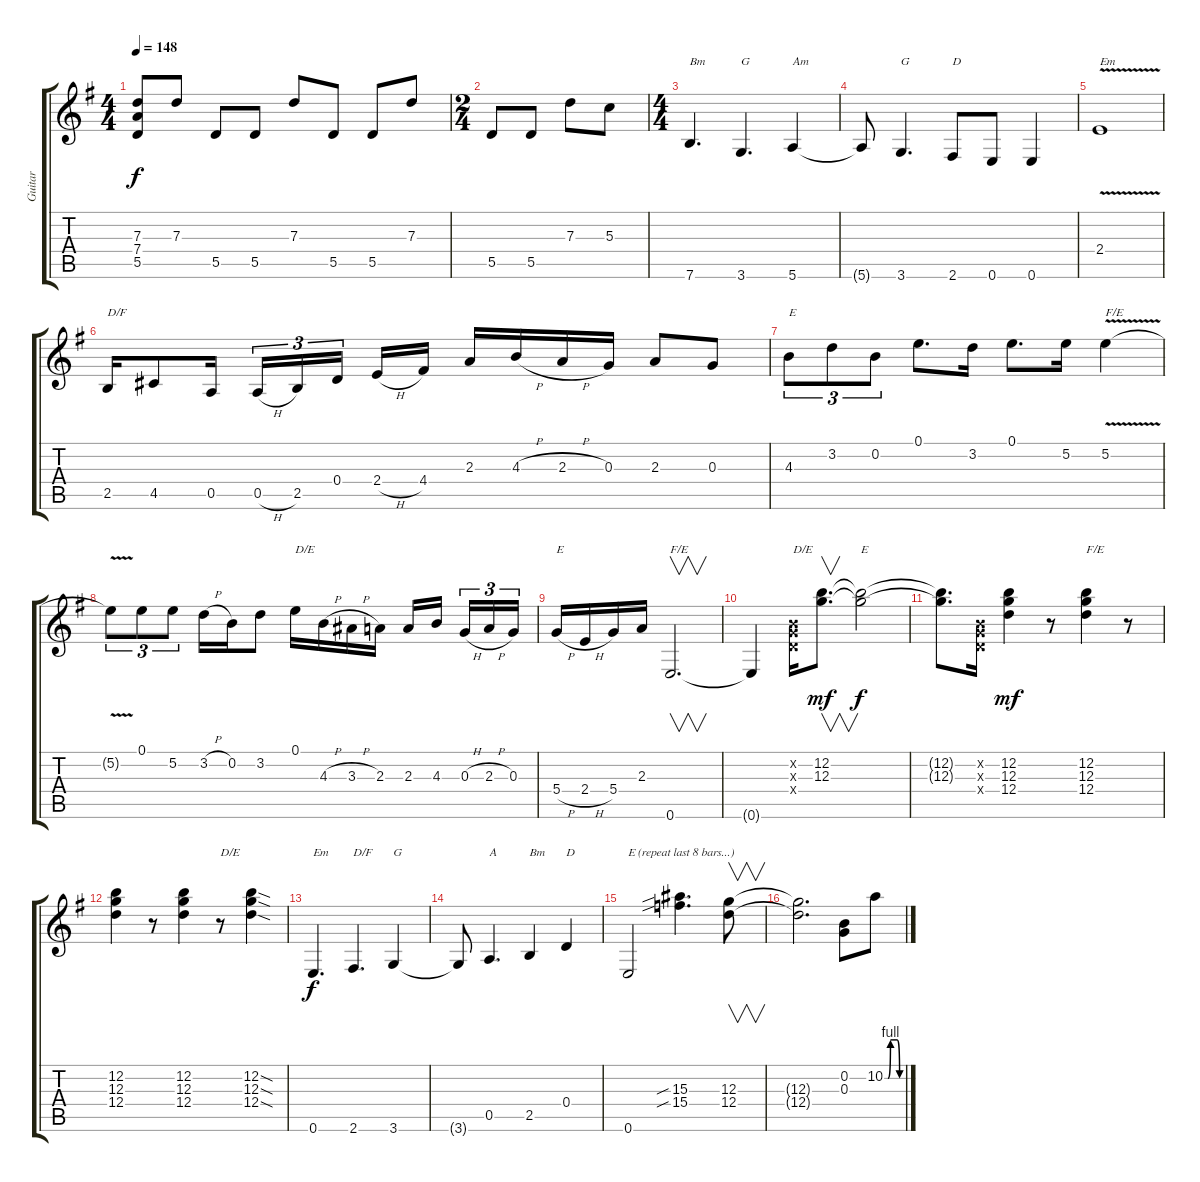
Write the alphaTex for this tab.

\track ("Guitar" "Guitar") {instrument overdrivenguitar}
\staff {score tabs}
\tuning (E4 B3 G3 D3 A2 E2) {hide}
\ts (4 4)
\tempo 148
\clef g2
\ks eminor
(7.3{t} 7.4{t} 5.5{t}).8{dy f} 7.3.8 5.5.8 5.5.8 7.3.8 5.5.8 5.5.8 7.3.8 |
\ts (2 4)
5.5.8 5.5.8 7.3.8 5.3.8 |
\ts (4 4)
7.6.4{d txt "Bm"} 3.6.4{d txt "G"} 5.6.4{txt "Am"} |
5.6{t}.8 3.6.4{d txt "G"} 2.6.8{txt "D"} 0.6.8 0.6.4 |
2.4{v}.1{txt "Em"} |
2.5.16{txt "D/F" volume 15} 4.5.8 0.5.16 0.5{h}.16{tu (3 2)} 2.5.16{tu (3 2)} 0.4.16{tu (3 2) beam splitsecondary} 2.4{h}.16 4.4.16 2.3.16 4.3{h}.16 2.3{h}.16 0.3.16 2.3.8 0.3.8 |
4.3.8{tu (3 2) txt "E"} 3.2.8{tu (3 2)} 0.2.8{tu (3 2)} 0.1.8{d} 3.2.16 0.1.8{d} 5.2.16 5.2{v}.4{txt "F/E"} |
5.2{t}.8{tu (3 2)} 0.1.8{tu (3 2)} 5.2.8{tu (3 2)} 3.2{h}.16 0.2.16 3.2.8 0.1.16{txt "D/E"} 4.3{h}.16 3.3{h}.16 2.3.16 2.3.16 4.3.16{beam splitsecondary} 0.3{h}.16{tu (3 2)} 2.3{h}.16{tu (3 2)} 0.3.16{tu (3 2)} |
5.4{h}.16{txt "E"} 2.4{h}.16 5.4.16 2.3.16 0.6.2{v d txt "F/E"} |
0.6{t}.4 (0.2{x} 0.3{x} 0.4{x}).16{txt "D/E"} (12.2 12.3).8{v d dy mf} (12.2{t} 12.3{t}).2{txt "E" dy f} |
(12.2{t} 12.3{t}).8{d} (0.2{x} 0.3{x} 0.4{x}).16 (12.2 12.3 12.4).4{dy mf balance 4} r.8 (12.2 12.3 12.4).4{txt "F/E" balance 12} r.8 |
(12.2 12.3 12.4).4{balance 4} r.8 (12.2 12.3 12.4).4{balance 12} r.8{txt "D/E"} (12.2{sod} 12.3{sod} 12.4{sod}).4{balance 4} |
0.6.4{d txt "Em" dy f balance 11} 2.6.4{d txt "D/F"} 3.6.4{txt "G"} |
3.6{t}.8 0.5.4{d txt "A"} 2.5.4{txt "Bm"} 0.4.4{txt "D"} |
0.6.2{txt "E (repeat last 8 bars...)"} (15.3{sib} 15.4{sib}).4{d} (12.3 12.4).8{v} |
(12.3{t} 12.4{t}).2{d} (0.2 0.3).8 10.2{be (custom 0 0 11 0 20 4 43 4 52 0 60 0)}.8
